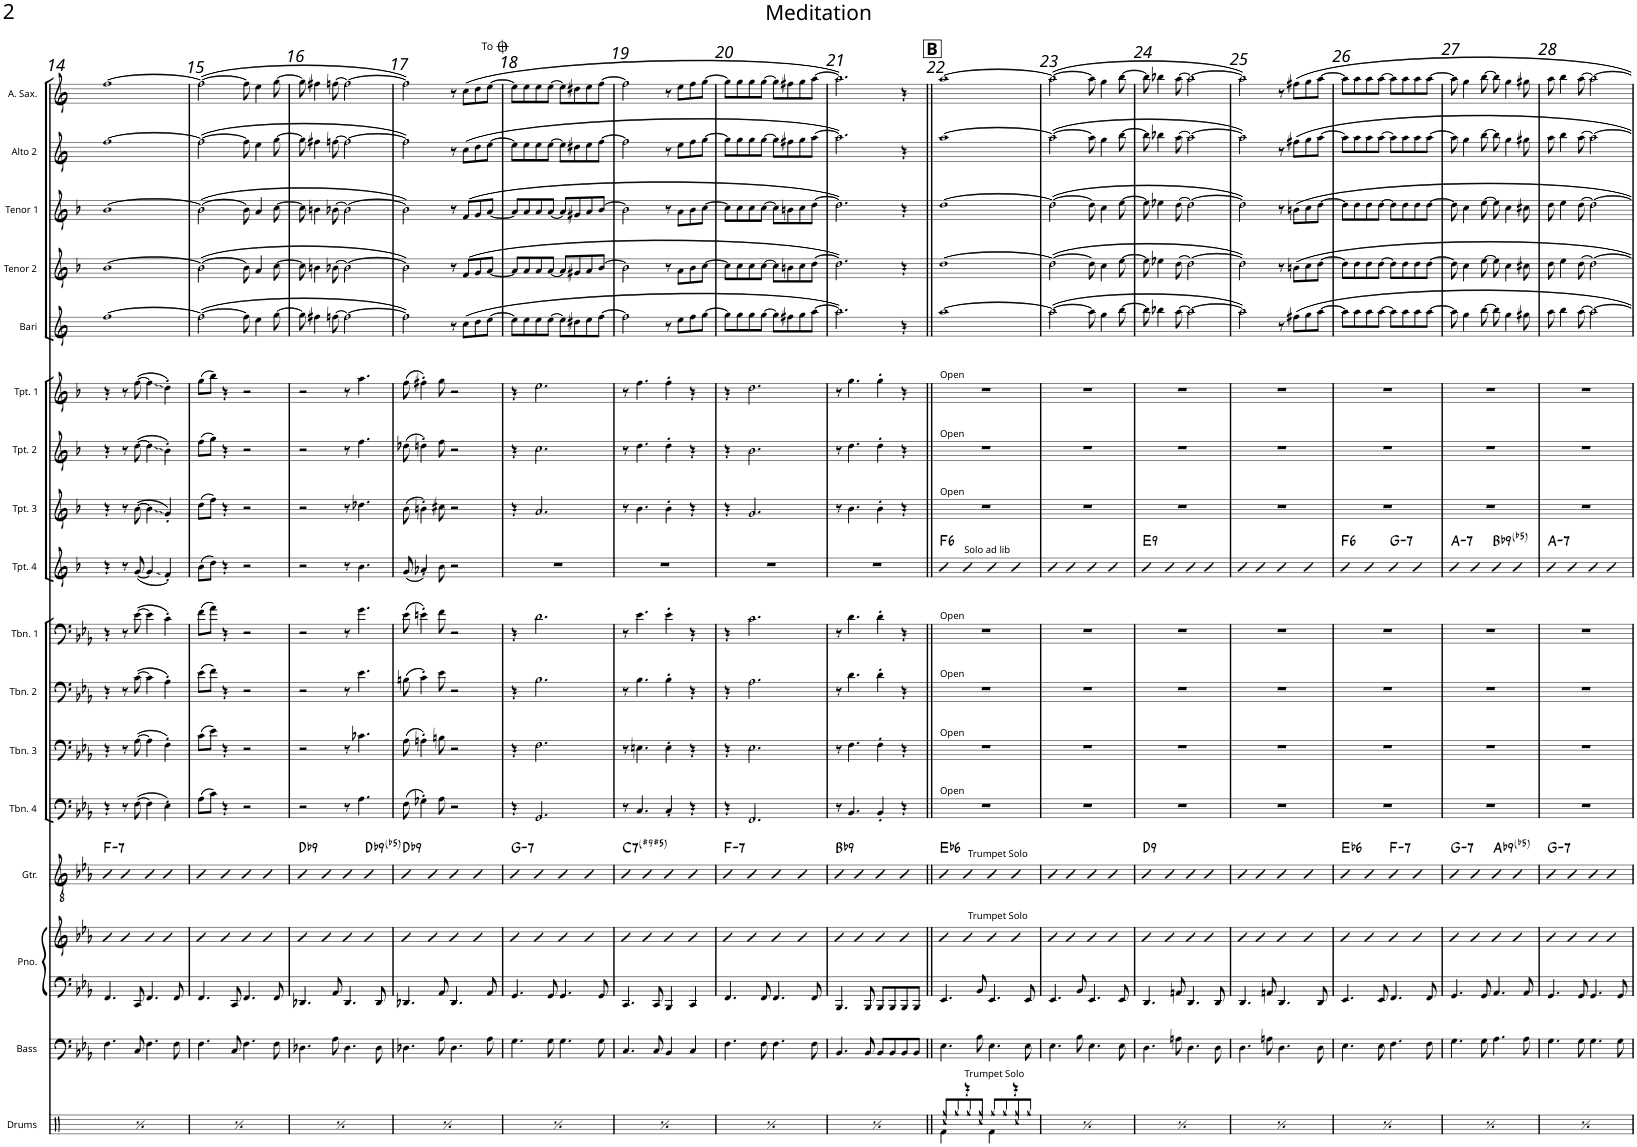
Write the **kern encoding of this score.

**kern	**harte	**kern	**harte	**kern	**harte	**kern	**kern	**harte	**kern	**kern	**harte	**kern	**harte	**kern	**kern	**kern	**kern	**kern	**harte	**kern	**kern	**kern	**kern	**kern	**kern	**kern	**kern
*part20	*part20	*part19	*part19	*part18	*part18	*part17	*part16	*part16	*part15	*part15	*part15	*part14	*part14	*part13	*part12	*part11	*part10	*part9	*part9	*part8	*part7	*part6	*part5	*part4	*part3	*part2	*part1
*staff21	*	*staff20	*	*staff19	*	*staff18	*staff17	*	*staff16	*staff15	*	*staff14	*	*staff13	*staff12	*staff11	*staff10	*staff9	*	*staff8	*staff7	*staff6	*staff5	*staff4	*staff3	*staff2	*staff1
*I"Bb chord changes	*	*I"Eb chord changes	*	*I"C chord changes	*	*I"Drums	*I"Bass	*	*I"Piano	*	*	*I"Guitar	*	*I"Trombone 4	*I"Trombone 3	*I"Trombone 2	*I"Trombone 1	*I"Trumpet 4	*	*I"Trumpet 3	*I"Trumpet 2	*I"Trumpet 1	*I"Bari Sax	*I"Tenor Sax 2	*I"Tenor Sax 1	*I"Alto Sax 2	*I"Alto Saxophone
*I'Bb changes	*	*I'Eb  changes	*	*I'C changes	*	*I'Drums	*I'Bass	*	*I'Pno.	*	*	*I'Gtr.	*	*I'Tbn. 4	*I'Tbn. 3	*I'Tbn. 2	*I'Tbn. 1	*I'Tpt. 4	*	*I'Tpt. 3	*I'Tpt. 2	*I'Tpt. 1	*I'Bari	*I'Tenor 2	*I'Tenor 1	*I'Alto 2	*I'A. Sax.
!!LO:PB:g=z
*clefG2	*	*clefG2	*	*clefG2	*	*clefX	*clefF4	*	*clefF4	*clefG2	*	*clefGv2	*	*clefF4	*clefF4	*clefF4	*clefF4	*clefG2	*	*clefG2	*clefG2	*clefG2	*clefG2	*clefG2	*clefG2	*clefG2	*clefG2
*Trd8c14	*	*Trd5c9	*	*	*	*	*Trd7c12	*	*	*	*	*	*	*	*	*	*	*Trd1c2	*	*Trd1c2	*Trd1c2	*Trd1c2	*Trd12c21	*Trd8c14	*Trd8c14	*Trd5c9	*Trd5c9
*k[b-]	*	*k[]	*	*k[b-e-a-]	*	*k[]	*k[b-e-a-]	*	*k[b-e-a-]	*k[b-e-a-]	*	*k[b-e-a-]	*	*k[b-e-a-]	*k[b-e-a-]	*k[b-e-a-]	*k[b-e-a-]	*k[b-]	*	*k[b-]	*k[b-]	*k[b-]	*k[]	*k[b-]	*k[b-]	*k[]	*k[]
*M4/4	*	*M4/4	*	*M4/4	*	*M4/4	*M4/4	*	*M4/4	*M4/4	*	*M4/4	*	*M4/4	*M4/4	*M4/4	*M4/4	*M4/4	*	*M4/4	*M4/4	*M4/4	*M4/4	*M4/4	*M4/4	*M4/4	*M4/4
*met(c)	*	*met(c)	*	*met(c)	*	*met(c)	*met(c)	*	*met(c)	*met(c)	*	*met(c)	*	*met(c)	*met(c)	*met(c)	*met(c)	*met(c)	*	*met(c)	*met(c)	*met(c)	*met(c)	*met(c)	*met(c)	*met(c)	*met(c)
=14	=14	=14	=14	=14	=14	=14	=14	=14	=14	=14	=14	=14	=14	=14	=14	=14	=14	=14	=14	=14	=14	=14	=14	=14	=14	=14	=14
*	*	*	*	*	*	*^	*	*	*	*	*	*	*	*	*	*	*	*	*	*	*	*	*	*	*	*	*
*	*	*	*	*	*	*	*^	*	*	*	*	*	*	*	*	*	*	*	*	*	*	*	*	*	*	*	*	*
!	!LO:H:kt=7	!	!LO:H:kt=7	!	!LO:H:kt=7	!	!	!	!	!LO:H:kt=7	!	!	!LO:H:kt=7	!	!LO:H:kt=7	!	!	!	!	!	!	!	!	!	!	!	!	!	!
4ccc	G:min7	4gg	D:min7	4b-	F:min7	4Rcc/	4Rf\	8Rgg/L	4.F\	F:min7	4.FF/	4b-	F:min7	4b-	F:min7	4r	4r	4r	4r	4r	.	4r	4r	4r	[1ff	[1b-	[1b-	[1ff	[1ff
.	.	.	.	.	.	.	.	8Rgg/	.	.	.	.	.	.	.	.	.	.	.	.	.	.	.	.	.	.	.	.	.
4ccc	.	4gg	.	4b-	.	8ryy	4r	8Rgg/	.	.	.	4b-	.	4b-	.	8r	8r	8r	8r	8r	.	8r	8r	8r	.	.	.	.	.
.	.	.	.	.	.	8Rcc/	.	8Rgg/J	8C/	.	8CC/	.	.	.	.	([8F\	([8A-\	([8c\	([8e-\	([8g/	.	([8b-\	([8dd\	([8ff\	.	.	.	.	.
4ccc	.	4gg	.	4b-	.	4ryy	4Rf\	8Rgg/L	4.F\	.	4.FF/	4b-	.	4b-	.	4F\]	4A-\]	4c\]	4e-\]	4g/]	.	4b-\]	4dd\]	4ff\]	.	.	.	.	.
.	.	.	.	.	.	.	.	8Rgg/	.	.	.	.	.	.	.	.	.	.	.	.	.	.	.	.	.	.	.	.	.
4ccc	.	4gg	.	4b-	.	4Rcc/	4r	8Rgg/	.	.	.	4b-	.	4b-	.	4E-'\)	4F'\)	4A-'\)	4c'\)	4f'/)	.	4g'/)	4b-'\)	4dd'\)	.	.	.	.	.
.	.	.	.	.	.	.	.	8Rgg/J	8F\	.	8FF/	.	.	.	.	.	.	.	.	.	.	.	.	.	.	.	.	.	.
=15	=15	=15	=15	=15	=15	=15	=15	=15	=15	=15	=15	=15	=15	=15	=15	=15	=15	=15	=15	=15	=15	=15	=15	=15	=15	=15	=15	=15	=15
4ccc	.	4gg	.	4b-	.	4Rcc/	4Rf\	8Rgg/L	4.F\	.	4.FF/	4b-	.	4b-	.	(8A-\L	(8c\L	(8e-\L	(8f\L	(8b-\L	.	(8dd\L	(8ff\L	(8gg\L	(2ff\_	(2b-\_	(2b-\_	(2ff\_	(2ff\_
.	.	.	.	.	.	.	.	8Rgg/	.	.	.	.	.	.	.	8c\J)	8e-\J)	8f\J)	8a-\J)	8dd\J)	.	8ff\J)	8gg\J)	8bb-\J)	.	.	.	.	.
4ccc	.	4gg	.	4b-	.	8ryy	4r	8Rgg/	.	.	.	4b-	.	4b-	.	4r	4r	4r	4r	4r	.	4r	4r	4r	.	.	.	.	.
.	.	.	.	.	.	8Rcc/	.	8Rgg/J	8C/	.	8CC/	.	.	.	.	.	.	.	.	.	.	.	.	.	.	.	.	.	.
4ccc	.	4gg	.	4b-	.	4ryy	4Rf\	8Rgg/L	4.F\	.	4.FF/	4b-	.	4b-	.	2r	2r	2r	2r	2r	.	2r	2r	2r	8ff\]	8b-\]	8b-\]	8ff\]	8ff\]
.	.	.	.	.	.	.	.	8Rgg/	.	.	.	.	.	.	.	.	.	.	.	.	.	.	.	.	4ee\	4a/	4a/	4ee\	4ee\
4ccc	.	4gg	.	4b-	.	4Rcc/	4r	8Rgg/	.	.	.	4b-	.	4b-	.	.	.	.	.	.	.	.	.	.	.	.	.	.	.
.	.	.	.	.	.	.	.	8Rgg/J	8F\	.	8FF/	.	.	.	.	.	.	.	.	.	.	.	.	.	[8gg\	[8cc\	[8cc\	[8gg\	[8gg\
=16	=16	=16	=16	=16	=16	=16	=16	=16	=16	=16	=16	=16	=16	=16	=16	=16	=16	=16	=16	=16	=16	=16	=16	=16	=16	=16	=16	=16	=16
!	!LO:H:kt=9	!	!LO:H:kt=9	!	!LO:H:kt=9	!	!	!	!	!LO:H:kt=9	!	!	!LO:H:kt=9	!	!LO:H:kt=9	!	!	!	!	!	!	!	!	!	!	!	!	!	!
*	*	*	*	*	*	*	*	*	*^	*	*	*	*	*	*	*	*	*	*	*	*	*	*	*	*	*	*	*	*
4ccc	Eb:9	4gg	Bb:9	4b-	Db:9	4Rcc/	4Rf\	8Rgg/L	4.D-X\	2.ryy	Db:9	4.DD-X/	4b-	Db:9	4b-	Db:9	2r	2r	2r	2r	2r	.	2r	2r	2r	8gg\]	8cc\]	8cc\]	8gg\]	8gg\]
.	.	.	.	.	.	.	.	8Rgg/	.	.	.	.	.	.	.	.	.	.	.	.	.	.	.	.	.	4ff#X\	4bn\	4bn\	4ff#X\	4ff#X\
4ccc	.	4gg	.	4b-	.	8ryy	4r	8Rgg/	.	.	.	.	4b-	.	4b-	.	.	.	.	.	.	.	.	.	.	.	.	.	.	.
.	.	.	.	.	.	8Rcc/	.	8Rgg/J	8A-\	.	.	8AA-/	.	.	.	.	.	.	.	.	.	.	.	.	.	[8ffn\	[8b-X\	[8b-X\	[8ffn\	[8ffn\
4ccc	.	4gg	.	4b-	.	4ryy	4Rf\	8Rgg/L	4.D-\	.	.	4.DD-/	4b-	.	4b-	.	8r	8r	8r	8r	8r	.	8r	8r	8r	2ff\_	2b-\_	2b-\_	2ff\_	2ff\_
.	.	.	.	.	.	.	.	8Rgg/	.	.	.	.	.	.	.	.	4.A-\	4.c-X\	4.e-\	4.g\	4.b-\	.	4.dd-X\	4.ff\	4.aa\	.	.	.	.	.
!	!LO:H:kt=9	!	!LO:H:kt=9	!	!LO:H:kt=9	!	!	!	!	!	!LO:H:kt=9	!	!	!LO:H:kt=9	!	!LO:H:kt=9	!	!	!	!	!	!	!	!	!	!	!	!	!	!
4ccc	Eb:(3,b5,b7,9)	4gg	Bb:(3,b5,b7,9)	4b-	Db:(3,b5,b7,9)	4Rcc/	4r	8Rgg/	.	4ryy	Db:(3,b5,b7,9)	.	4b-	Db:(3,b5,b7,9)	4b-	Db:(3,b5,b7,9)	.	.	.	.	.	.	.	.	.	.	.	.	.	.
.	.	.	.	.	.	.	.	8Rgg/J	8D-\	.	.	8DD-/	.	.	.	.	.	.	.	.	.	.	.	.	.	.	.	.	.	.
*	*	*	*	*	*	*	*	*	*v	*v	*	*	*	*	*	*	*	*	*	*	*	*	*	*	*	*	*	*	*	*
=17	=17	=17	=17	=17	=17	=17	=17	=17	=17	=17	=17	=17	=17	=17	=17	=17	=17	=17	=17	=17	=17	=17	=17	=17	=17	=17	=17	=17	=17
4ccc	Eb:9	4gg	Bb:9	4b-	Db:9	4Rcc/	4Rf\	8Rgg/L	4.D-X\	Db:9	4.DD-X/	4b-	Db:9	4b-	Db:9	(8F\	(8A-\	(8Bn\	(8e-\	(8g/	.	(8b-\	(8dd-X\	(8ff\	2ff\])	2b-\])	2b-\])	2ff\])	2ff\])
.	.	.	.	.	.	.	.	8Rgg/	.	.	.	.	.	.	.	4G-X'\)	4An'\)	4c'\)	4en'\)	4a-X'/)	.	4bn'\)	4ddn'\)	4ff#X'\)	.	.	.	.	.
4ccc	.	4gg	.	4b-	.	8ryy	4r	8Rgg/	.	.	.	4b-	.	4b-	.	.	.	.	.	.	.	.	.	.	.	.	.	.	.
.	.	.	.	.	.	8Rcc/	.	8Rgg/J	8A-\	.	8AA-/	.	.	.	.	8A-\	8Bn\	8e-\	8f\	8b-\	.	8cc#X\	8ff\	8gg\	.	.	.	.	.
4ccc	.	4gg	.	4b-	.	4ryy	4Rf\	8Rgg/L	4.D-\	.	4.DD-/	4b-	.	4b-	.	2r	2r	2r	2r	2r	.	2r	2r	2r	8r	8r	8r	8r	8r
.	.	.	.	.	.	.	.	8Rgg/	.	.	.	.	.	.	.	.	.	.	.	.	.	.	.	.	(8cc\L	(8f/L	(8f/L	(8cc\L	(8cc\L
4ccc	.	4gg	.	4b-	.	4Rcc/	4r	8Rgg/	.	.	.	4b-	.	4b-	.	.	.	.	.	.	.	.	.	.	8dd\	8g/	8g/	8dd\	8dd\
.	.	.	.	.	.	.	.	8Rgg/J	8A-\	.	8AA-/	.	.	.	.	.	.	.	.	.	.	.	.	.	[8ee\J	[8a/J	[8a/J	[8ee\J	[8ee\J
!	!LO:H:kt=9	!	!LO:H:kt=9	!	!LO:H:kt=9	!	!	!	!	!LO:H:kt=9	!	!	!LO:H:kt=9	!	!LO:H:kt=9	!	!	!	!	!	!	!	!	!	!	!	!	!	!LO:TX:a:t=To <font size="20"/>
=18	=18	=18	=18	=18	=18	=18	=18	=18	=18	=18	=18	=18	=18	=18	=18	=18	=18	=18	=18	=18	=18	=18	=18	=18	=18	=18	=18	=18	=18
!	!LO:H:kt=7	!	!LO:H:kt=7	!	!LO:H:kt=7	!	!	!	!	!LO:H:kt=7	!	!	!LO:H:kt=7	!	!LO:H:kt=7	!	!	!	!	!	!	!	!	!	!	!	!	!	!
4ccc	A:min7	4gg	E:min7	4b-	G:min7	4Rcc/	4Rf\	8Rgg/L	4.G\	G:min7	4.GG/	4b-	G:min7	4b-	G:min7	4r	4r	4r	4r	1r	.	4r	4r	4r	8ee\L]	8a/L]	8a/L]	8ee\L]	8ee\L]
.	.	.	.	.	.	.	.	8Rgg/	.	.	.	.	.	.	.	.	.	.	.	.	.	.	.	.	8ee\	8a/	8a/	8ee\	8ee\
4ccc	.	4gg	.	4b-	.	8ryy	4r	8Rgg/	.	.	.	4b-	.	4b-	.	2.GG/	2.F\	2.B-\	2.d\	.	.	2.a/	2.cc\	2.ee\	8ee\	8a/	8a/	8ee\	8ee\
.	.	.	.	.	.	8Rcc/	.	8Rgg/J	8G\	.	8GG/	.	.	.	.	.	.	.	.	.	.	.	.	.	[8ee\J	[8a/J	[8a/J	[8ee\J	[8ee\J
4ccc	.	4gg	.	4b-	.	4ryy	4Rf\	8Rgg/L	4.G\	.	4.GG/	4b-	.	4b-	.	.	.	.	.	.	.	.	.	.	8ee\L]	8a/L]	8a/L]	8ee\L]	8ee\L]
.	.	.	.	.	.	.	.	8Rgg/	.	.	.	.	.	.	.	.	.	.	.	.	.	.	.	.	8dd#X\	8g#X/	8g#X/	8dd#X\	8dd#X\
4ccc	.	4gg	.	4b-	.	4Rcc/	4r	8Rgg/	.	.	.	4b-	.	4b-	.	.	.	.	.	.	.	.	.	.	8ee\	8a/	8a/	8ee\	8ee\
.	.	.	.	.	.	.	.	8Rgg/J	8G\	.	8GG/	.	.	.	.	.	.	.	.	.	.	.	.	.	[8ff\J	[8b-/J	[8b-/J	[8ff\J	[8ff\J
=19	=19	=19	=19	=19	=19	=19	=19	=19	=19	=19	=19	=19	=19	=19	=19	=19	=19	=19	=19	=19	=19	=19	=19	=19	=19	=19	=19	=19	=19
!	!LO:H:kt=7	!	!LO:H:kt=7	!	!LO:H:kt=7	!	!	!	!	!LO:H:kt=7	!	!	!LO:H:kt=7	!	!LO:H:kt=7	!	!	!	!	!	!	!	!	!	!	!	!	!	!
4ccc	D:(3,#5,b7,#9)	4gg	A:(3,#5,b7,#9)	4b-	C:(3,#5,b7,#9)	4Rcc/	4Rf\	8Rgg/L	4.C/	C:(3,#5,b7,#9)	4.CC/	4b-	C:(3,#5,b7,#9)	4b-	C:(3,#5,b7,#9)	8r	8r	8r	8r	1r	.	8r	8r	8r	2ff\]	2b-\]	2b-\]	2ff\]	2ff\]
.	.	.	.	.	.	.	.	8Rgg/	.	.	.	.	.	.	.	4.C/	4.En\	4.B-\	4.e-\	.	.	4.b-\	4.dd\	4.ff\	.	.	.	.	.
4ccc	.	4gg	.	4b-	.	8ryy	4r	8Rgg/	.	.	.	4b-	.	4b-	.	.	.	.	.	.	.	.	.	.	.	.	.	.	.
.	.	.	.	.	.	8Rcc/	.	8Rgg/J	8C/	.	8CC/	.	.	.	.	.	.	.	.	.	.	.	.	.	.	.	.	.	.
4ccc	.	4gg	.	4b-	.	4ryy	4Rf\	8Rgg/L	4BB-/	.	4BBB-/	4b-	.	4b-	.	4C'/	4E'\	4B-'\	4e-'\	.	.	4b-'\	4dd'\	4ff'\	8r	8r	8r	8r	8r
.	.	.	.	.	.	.	.	8Rgg/	.	.	.	.	.	.	.	.	.	.	.	.	.	.	.	.	8ee\L	8a\L	8a\L	8ee\L	8ee\L
4ccc	.	4gg	.	4b-	.	4Rcc/	4r	8Rgg/	4C/	.	4CC/	4b-	.	4b-	.	4r	4r	4r	4r	.	.	4r	4r	4r	8ff\	8b-\	8b-\	8ff\	8ff\
.	.	.	.	.	.	.	.	8Rgg/J	.	.	.	.	.	.	.	.	.	.	.	.	.	.	.	.	[8gg\J	[8cc\J	[8cc\J	[8gg\J	[8gg\J
=20	=20	=20	=20	=20	=20	=20	=20	=20	=20	=20	=20	=20	=20	=20	=20	=20	=20	=20	=20	=20	=20	=20	=20	=20	=20	=20	=20	=20	=20
!	!LO:H:kt=7	!	!LO:H:kt=7	!	!LO:H:kt=7	!	!	!	!	!LO:H:kt=7	!	!	!LO:H:kt=7	!	!LO:H:kt=7	!	!	!	!	!	!	!	!	!	!	!	!	!	!
4ccc	G:min7	4gg	D:min7	4b-	F:min7	4Rcc/	4Rf\	8Rgg/L	4.F\	F:min7	4.FF/	4b-	F:min7	4b-	F:min7	4r	4r	4r	4r	1r	.	4r	4r	4r	8gg\L]	8cc\L]	8cc\L]	8gg\L]	8gg\L]
.	.	.	.	.	.	.	.	8Rgg/	.	.	.	.	.	.	.	.	.	.	.	.	.	.	.	.	8gg\	8cc\	8cc\	8gg\	8gg\
4ccc	.	4gg	.	4b-	.	8ryy	4r	8Rgg/	.	.	.	4b-	.	4b-	.	2.FF/	2.E-\	2.A-\	2.c\	.	.	2.g/	2.b-\	2.dd\	8gg\	8cc\	8cc\	8gg\	8gg\
.	.	.	.	.	.	8Rcc/	.	8Rgg/J	8F\	.	8FF/	.	.	.	.	.	.	.	.	.	.	.	.	.	[8gg\J	[8cc\J	[8cc\J	[8gg\J	[8gg\J
4ccc	.	4gg	.	4b-	.	4ryy	4Rf\	8Rgg/L	4.F\	.	4.FF/	4b-	.	4b-	.	.	.	.	.	.	.	.	.	.	8gg\L]	8cc\L]	8cc\L]	8gg\L]	8gg\L]
.	.	.	.	.	.	.	.	8Rgg/	.	.	.	.	.	.	.	.	.	.	.	.	.	.	.	.	8ff#X\	8bn\	8bn\	8ff#X\	8ff#X\
4ccc	.	4gg	.	4b-	.	4Rcc/	4r	8Rgg/	.	.	.	4b-	.	4b-	.	.	.	.	.	.	.	.	.	.	8gg\	8cc\	8cc\	8gg\	8gg\
.	.	.	.	.	.	.	.	8Rgg/J	8F\	.	8FF/	.	.	.	.	.	.	.	.	.	.	.	.	.	[8aa\J	[8dd\J	[8dd\J	[8aa\J	[8aa\J
=21	=21	=21	=21	=21	=21	=21	=21	=21	=21	=21	=21	=21	=21	=21	=21	=21	=21	=21	=21	=21	=21	=21	=21	=21	=21	=21	=21	=21	=21
!	!LO:H:kt=9	!	!LO:H:kt=9	!	!LO:H:kt=9	!	!	!	!	!LO:H:kt=9	!	!	!LO:H:kt=9	!	!LO:H:kt=9	!	!	!	!	!	!	!	!	!	!	!	!	!	!
4ccc	C:9	4gg	G:9	4b-	Bb:9	4Rcc/	4Rf\	8Rgg/L	4.BB-/	Bb:9	4.BBB-/	4b-	Bb:9	4b-	Bb:9	8r	8r	8r	8r	1r	.	8r	8r	8r	2.aa\])	2.dd\])	2.dd\])	2.aa\])	2.aa\])
.	.	.	.	.	.	.	.	8Rgg/	.	.	.	.	.	.	.	4.BB-/	4.F\	4.d\	4.d\	.	.	4.b-\	4.dd\	4.gg\	.	.	.	.	.
4ccc	.	4gg	.	4b-	.	8ryy	4r	8Rgg/	.	.	.	4b-	.	4b-	.	.	.	.	.	.	.	.	.	.	.	.	.	.	.
.	.	.	.	.	.	8Rcc/	.	8Rgg/J	8BB-/	.	8BBB-/	.	.	.	.	.	.	.	.	.	.	.	.	.	.	.	.	.	.
4ccc	.	4gg	.	4b-	.	4ryy	4Rf\	8Rgg/L	8BB-/L	.	8BBB-/L	4b-	.	4b-	.	4BB-'/	4F'\	4d'\	4d'\	.	.	4b-'\	4dd'\	4gg'\	.	.	.	.	.
.	.	.	.	.	.	.	.	8Rgg/	8BB-/	.	8BBB-/	.	.	.	.	.	.	.	.	.	.	.	.	.	.	.	.	.	.
4ccc	.	4gg	.	4b-	.	4Rcc/	4r	8Rgg/	8BB-/	.	8BBB-/	4b-	.	4b-	.	4r	4r	4r	4r	.	.	4r	4r	4r	4r	4r	4r	4r	4r
.	.	.	.	.	.	.	.	8Rgg/J	8BB-/J	.	8BBB-/J	.	.	.	.	.	.	.	.	.	.	.	.	.	.	.	.	.	.
!!LO:REH:place=s1:a:B:rj:fs=18:t=B
=22||	=22||	=22||	=22||	=22||	=22||	=22||	=22||	=22||	=22||	=22||	=22||	=22||	=22||	=22||	=22||	=22||	=22||	=22||	=22||	=22||	=22||	=22||	=22||	=22||	=22||	=22||	=22||	=22||	=22||
!	!	!	!	!	!	!	!	!	!	!	!	!	!	!	!	!	!	!	!	!	!	!	!	!LO:TX:a:t=Open	!	!	!	!	!
!	!	!	!	!	!	!	!	!	!	!	!	!	!	!	!	!	!	!	!	!	!	!	!LO:TX:a:t=Open	!	!	!	!	!	!
!	!	!	!	!	!	!	!	!	!	!	!	!	!	!	!	!	!	!	!	!	!	!LO:TX:a:t=Open	!	!	!	!	!	!	!
!	!	!	!	!	!	!	!	!	!	!	!	!	!	!	!	!	!	!	!LO:TX:a:t=Open	!	!	!	!	!	!	!	!	!	!
!	!	!	!	!	!	!	!	!	!	!	!	!	!	!	!	!	!	!LO:TX:a:t=Open	!	!	!	!	!	!	!	!	!	!	!
!	!	!	!	!	!	!	!	!	!	!	!	!	!	!	!	!	!LO:TX:a:t=Open	!	!	!	!	!	!	!	!	!	!	!	!
!	!	!	!	!	!	!	!	!	!	!	!	!	!	!	!	!LO:TX:a:t=Open	!	!	!	!	!	!	!	!	!	!	!	!	!
!	!	!	!	!	!	!	!	!	!	!	!	!	!	!LO:TX:a:t=Trumpet Solo	!	!	!	!	!	!	!	!	!	!	!	!	!	!	!
!	!	!	!	!	!	!	!	!	!	!	!	!LO:TX:a:t=Trumpet Solo	!	!	!	!	!	!	!	!	!	!	!	!	!	!	!	!	!
!	!	!	!	!LO:TX:a:t=Trumpet Solo	!	!	!	!	!	!	!	!	!	!	!	!	!	!	!	!	!	!	!	!	!	!	!	!	!
!	!	!LO:TX:a:t=Trumpet Solo	!	!	!	!	!	!	!	!	!	!	!	!	!	!	!	!	!	!	!	!	!	!	!	!	!	!	!
!LO:TX:a:t=Trumpet Solo	!LO:H:kt=6	!	!LO:H:kt=6	!	!LO:H:kt=6	!	!	!	!	!LO:H:kt=6	!	!	!LO:H:kt=6	!	!LO:H:kt=6	!	!	!	!	!	!LO:H:kt=6	!	!	!	!	!	!	!	!
4ccc	F:maj6	4gg	C:maj6	4b-	Eb:maj6	4Rcc/	4Rf\	8Rgg/L	4.E-\	Eb:maj6	4.EE-/	4b-	Eb:maj6	4b-	Eb:maj6	1r	1r	1r	1r	4b-	F:maj6	1r	1r	1r	[1aa	[1dd	[1dd	[1aa	[1aa
.	.	.	.	.	.	.	.	8Rgg/	.	.	.	.	.	.	.	.	.	.	.	.	.	.	.	.	.	.	.	.	.
!	!	!	!	!	!	!	!	!	!	!	!	!	!	!	!	!	!	!	!	!LO:TX:a:t=Solo ad lib	!	!	!	!	!	!	!	!	!
!	!	!	!	!	!	!LO:TX:a:t=Trumpet Solo	!	!	!	!	!	!	!	!	!	!	!	!	!	!	!	!	!	!	!	!	!	!	!
4ccc	.	4gg	.	4b-	.	8ryy	4r	8Rgg/	.	.	.	4b-	.	4b-	.	.	.	.	.	4b-	.	.	.	.	.	.	.	.	.
.	.	.	.	.	.	8Rcc/	.	8Rgg/J	8B-\	.	8BB-/	.	.	.	.	.	.	.	.	.	.	.	.	.	.	.	.	.	.
4ccc	.	4gg	.	4b-	.	4ryy	4Rf\	8Rgg/L	4.E-\	.	4.EE-/	4b-	.	4b-	.	.	.	.	.	4b-	.	.	.	.	.	.	.	.	.
.	.	.	.	.	.	.	.	8Rgg/	.	.	.	.	.	.	.	.	.	.	.	.	.	.	.	.	.	.	.	.	.
4ccc	.	4gg	.	4b-	.	4Rcc/	4r	8Rgg/	.	.	.	4b-	.	4b-	.	.	.	.	.	4b-	.	.	.	.	.	.	.	.	.
.	.	.	.	.	.	.	.	8Rgg/J	8E-\	.	8EE-/	.	.	.	.	.	.	.	.	.	.	.	.	.	.	.	.	.	.
=23	=23	=23	=23	=23	=23	=23	=23	=23	=23	=23	=23	=23	=23	=23	=23	=23	=23	=23	=23	=23	=23	=23	=23	=23	=23	=23	=23	=23	=23
4ccc	.	4gg	.	4b-	.	4Rcc/	4Rf\	8Rgg/L	4.E-\	.	4.EE-/	4b-	.	4b-	.	1r	1r	1r	1r	4b-	.	1r	1r	1r	(2aa\_	(2dd\_	(2dd\_	(2aa\_	(2aa\_
.	.	.	.	.	.	.	.	8Rgg/	.	.	.	.	.	.	.	.	.	.	.	.	.	.	.	.	.	.	.	.	.
!	!	!	!	!	!	!LO:TX:a:t=Trumpet Solo	!	!	!	!	!	!	!	!	!	!	!	!	!	!	!	!	!	!	!	!	!	!	!
4ccc	.	4gg	.	4b-	.	8ryy	4r	8Rgg/	.	.	.	4b-	.	4b-	.	.	.	.	.	4b-	.	.	.	.	.	.	.	.	.
.	.	.	.	.	.	8Rcc/	.	8Rgg/J	8B-\	.	8BB-/	.	.	.	.	.	.	.	.	.	.	.	.	.	.	.	.	.	.
4ccc	.	4gg	.	4b-	.	4ryy	4Rf\	8Rgg/L	4.E-\	.	4.EE-/	4b-	.	4b-	.	.	.	.	.	4b-	.	.	.	.	8aa\]	8dd\]	8dd\]	8aa\]	8aa\]
.	.	.	.	.	.	.	.	8Rgg/	.	.	.	.	.	.	.	.	.	.	.	.	.	.	.	.	4gg\	4cc\	4cc\	4gg\	4gg\
4ccc	.	4gg	.	4b-	.	4Rcc/	4r	8Rgg/	.	.	.	4b-	.	4b-	.	.	.	.	.	4b-	.	.	.	.	.	.	.	.	.
.	.	.	.	.	.	.	.	8Rgg/J	8E-\	.	8EE-/	.	.	.	.	.	.	.	.	.	.	.	.	.	[8bb\	[8ee\	[8ee\	[8bb\	[8bb\
=24	=24	=24	=24	=24	=24	=24	=24	=24	=24	=24	=24	=24	=24	=24	=24	=24	=24	=24	=24	=24	=24	=24	=24	=24	=24	=24	=24	=24	=24
!	!LO:H:kt=9	!	!LO:H:kt=9	!	!LO:H:kt=9	!	!	!	!	!LO:H:kt=9	!	!	!LO:H:kt=9	!	!LO:H:kt=9	!	!	!	!	!	!LO:H:kt=9	!	!	!	!	!	!	!	!
4ccc	E:9	4gg	B:9	4b-	D:9	4Rcc/	4Rf\	8Rgg/L	4.D\	D:9	4.DD/	4b-	D:9	4b-	D:9	1r	1r	1r	1r	4b-	E:9	1r	1r	1r	8bb\]	8ee\]	8ee\]	8bb\]	8bb\]
.	.	.	.	.	.	.	.	8Rgg/	.	.	.	.	.	.	.	.	.	.	.	.	.	.	.	.	4bb-X\	4ee-X\	4ee-X\	4bb-X\	4bb-X\
!	!	!	!	!	!	!LO:TX:a:t=Trumpet Solo	!	!	!	!	!	!	!	!	!	!	!	!	!	!	!	!	!	!	!	!	!	!	!
4ccc	.	4gg	.	4b-	.	8ryy	4r	8Rgg/	.	.	.	4b-	.	4b-	.	.	.	.	.	4b-	.	.	.	.	.	.	.	.	.
.	.	.	.	.	.	8Rcc/	.	8Rgg/J	8An\	.	8AAn/	.	.	.	.	.	.	.	.	.	.	.	.	.	[8aa\	[8dd\	[8dd\	[8aa\	[8aa\
4ccc	.	4gg	.	4b-	.	4ryy	4Rf\	8Rgg/L	4.D\	.	4.DD/	4b-	.	4b-	.	.	.	.	.	4b-	.	.	.	.	2aa\_	2dd\_	2dd\_	2aa\_	2aa\_
.	.	.	.	.	.	.	.	8Rgg/	.	.	.	.	.	.	.	.	.	.	.	.	.	.	.	.	.	.	.	.	.
4ccc	.	4gg	.	4b-	.	4Rcc/	4r	8Rgg/	.	.	.	4b-	.	4b-	.	.	.	.	.	4b-	.	.	.	.	.	.	.	.	.
.	.	.	.	.	.	.	.	8Rgg/J	8D\	.	8DD/	.	.	.	.	.	.	.	.	.	.	.	.	.	.	.	.	.	.
=25	=25	=25	=25	=25	=25	=25	=25	=25	=25	=25	=25	=25	=25	=25	=25	=25	=25	=25	=25	=25	=25	=25	=25	=25	=25	=25	=25	=25	=25
4ccc	.	4gg	.	4b-	.	4Rcc/	4Rf\	8Rgg/L	4.D\	.	4.DD/	4b-	.	4b-	.	1r	1r	1r	1r	4b-	.	1r	1r	1r	2aa\])	2dd\])	2dd\])	2aa\])	2aa\])
.	.	.	.	.	.	.	.	8Rgg/	.	.	.	.	.	.	.	.	.	.	.	.	.	.	.	.	.	.	.	.	.
!	!	!	!	!	!	!LO:TX:a:t=Trumpet Solo	!	!	!	!	!	!	!	!	!	!	!	!	!	!	!	!	!	!	!	!	!	!	!
4ccc	.	4gg	.	4b-	.	8ryy	4r	8Rgg/	.	.	.	4b-	.	4b-	.	.	.	.	.	4b-	.	.	.	.	.	.	.	.	.
.	.	.	.	.	.	8Rcc/	.	8Rgg/J	8An\	.	8AAn/	.	.	.	.	.	.	.	.	.	.	.	.	.	.	.	.	.	.
4ccc	.	4gg	.	4b-	.	4ryy	4Rf\	8Rgg/L	4.D\	.	4.DD/	4b-	.	4b-	.	.	.	.	.	4b-	.	.	.	.	8r	8r	8r	8r	8r
.	.	.	.	.	.	.	.	8Rgg/	.	.	.	.	.	.	.	.	.	.	.	.	.	.	.	.	8ff#X\L	8bn\L	8bn\L	8ff#X\L	8ff#X\L
4ccc	.	4gg	.	4b-	.	4Rcc/	4r	8Rgg/	.	.	.	4b-	.	4b-	.	.	.	.	.	4b-	.	.	.	.	8gg\	8cc\	8cc\	8gg\	8gg\
.	.	.	.	.	.	.	.	8Rgg/J	8D\	.	8DD/	.	.	.	.	.	.	.	.	.	.	.	.	.	[8aa\J	[8dd\J	[8dd\J	[8aa\J	[8aa\J
=26	=26	=26	=26	=26	=26	=26	=26	=26	=26	=26	=26	=26	=26	=26	=26	=26	=26	=26	=26	=26	=26	=26	=26	=26	=26	=26	=26	=26	=26
!	!LO:H:kt=6	!	!LO:H:kt=6	!	!LO:H:kt=6	!	!	!	!	!LO:H:kt=6	!	!	!LO:H:kt=6	!	!LO:H:kt=6	!	!	!	!	!	!LO:H:kt=6	!	!	!	!	!	!	!	!
4ccc	F:maj6	4gg	C:maj6	4b-	Eb:maj6	4Rcc/	4Rf\	8Rgg/L	4.E-\	Eb:maj6	4.EE-/	4b-	Eb:maj6	4b-	Eb:maj6	1r	1r	1r	1r	4b-	F:maj6	1r	1r	1r	8aa\L]	8dd\L]	8dd\L]	8aa\L]	8aa\L]
.	.	.	.	.	.	.	.	8Rgg/	.	.	.	.	.	.	.	.	.	.	.	.	.	.	.	.	8aa\	8dd\	8dd\	8aa\	8aa\
!	!	!	!	!	!	!LO:TX:a:t=Trumpet Solo	!	!	!	!	!	!	!	!	!	!	!	!	!	!	!	!	!	!	!	!	!	!	!
4ccc	.	4gg	.	4b-	.	8ryy	4r	8Rgg/	.	.	.	4b-	.	4b-	.	.	.	.	.	4b-	.	.	.	.	8aa\	8dd\	8dd\	8aa\	8aa\
.	.	.	.	.	.	8Rcc/	.	8Rgg/J	8E-\	.	8EE-/	.	.	.	.	.	.	.	.	.	.	.	.	.	[8aa\J	[8dd\J	[8dd\J	[8aa\J	[8aa\J
!	!LO:H:kt=7	!	!LO:H:kt=7	!	!LO:H:kt=7	!	!	!	!	!LO:H:kt=7	!	!	!LO:H:kt=7	!	!LO:H:kt=7	!	!	!	!	!	!LO:H:kt=7	!	!	!	!	!	!	!	!
4ccc	G:min7	4gg	D:min7	4b-	F:min7	4ryy	4Rf\	8Rgg/L	4.F\	F:min7	4.FF/	4b-	F:min7	4b-	F:min7	.	.	.	.	4b-	G:min7	.	.	.	8aa\L]	8dd\L]	8dd\L]	8aa\L]	8aa\L]
.	.	.	.	.	.	.	.	8Rgg/	.	.	.	.	.	.	.	.	.	.	.	.	.	.	.	.	8aa\	8dd\	8dd\	8aa\	8aa\
4ccc	.	4gg	.	4b-	.	4Rcc/	4r	8Rgg/	.	.	.	4b-	.	4b-	.	.	.	.	.	4b-	.	.	.	.	8aa\	8dd\	8dd\	8aa\	8aa\
.	.	.	.	.	.	.	.	8Rgg/J	8F\	.	8FF/	.	.	.	.	.	.	.	.	.	.	.	.	.	[8aa\J	[8dd\J	[8dd\J	[8aa\J	[8aa\J
=27	=27	=27	=27	=27	=27	=27	=27	=27	=27	=27	=27	=27	=27	=27	=27	=27	=27	=27	=27	=27	=27	=27	=27	=27	=27	=27	=27	=27	=27
!	!LO:H:kt=7	!	!LO:H:kt=7	!	!LO:H:kt=7	!	!	!	!	!LO:H:kt=7	!	!	!LO:H:kt=7	!	!LO:H:kt=7	!	!	!	!	!	!LO:H:kt=7	!	!	!	!	!	!	!	!
4ccc	A:min7	4gg	E:min7	4b-	G:min7	4Rcc/	4Rf\	8Rgg/L	4.G\	G:min7	4.GG/	4b-	G:min7	4b-	G:min7	1r	1r	1r	1r	4b-	A:min7	1r	1r	1r	8aa\]	8dd\]	8dd\]	8aa\]	8aa\]
.	.	.	.	.	.	.	.	8Rgg/	.	.	.	.	.	.	.	.	.	.	.	.	.	.	.	.	4gg\	4cc\	4cc\	4gg\	4gg\
!	!	!	!	!	!	!LO:TX:a:t=Trumpet Solo	!	!	!	!	!	!	!	!	!	!	!	!	!	!	!	!	!	!	!	!	!	!	!
4ccc	.	4gg	.	4b-	.	8ryy	4r	8Rgg/	.	.	.	4b-	.	4b-	.	.	.	.	.	4b-	.	.	.	.	.	.	.	.	.
.	.	.	.	.	.	8Rcc/	.	8Rgg/J	8G\	.	8GG/	.	.	.	.	.	.	.	.	.	.	.	.	.	[8bb\	[8ee\	[8ee\	[8bb\	[8bb\
!	!LO:H:kt=9	!	!LO:H:kt=9	!	!LO:H:kt=9	!	!	!	!	!LO:H:kt=9	!	!	!LO:H:kt=9	!	!LO:H:kt=9	!	!	!	!	!	!LO:H:kt=9	!	!	!	!	!	!	!	!
4ccc	Bb:(3,b5,b7,9)	4gg	F:(3,b5,b7,9)	4b-	Ab:(3,b5,b7,9)	4ryy	4Rf\	8Rgg/L	4.A-\	Ab:(3,b5,b7,9)	4.AA-/	4b-	Ab:(3,b5,b7,9)	4b-	Ab:(3,b5,b7,9)	.	.	.	.	4b-	Bb:(3,b5,b7,9)	.	.	.	8bb\]	8ee\]	8ee\]	8bb\]	8bb\]
.	.	.	.	.	.	.	.	8Rgg/	.	.	.	.	.	.	.	.	.	.	.	.	.	.	.	.	4gg\	4cc\	4cc\	4gg\	4gg\
4ccc	.	4gg	.	4b-	.	4Rcc/	4r	8Rgg/	.	.	.	4b-	.	4b-	.	.	.	.	.	4b-	.	.	.	.	.	.	.	.	.
.	.	.	.	.	.	.	.	8Rgg/J	8A-\	.	8AA-/	.	.	.	.	.	.	.	.	.	.	.	.	.	8gg#X\	8cc#X\	8cc#X\	8gg#X\	8gg#X\
=28	=28	=28	=28	=28	=28	=28	=28	=28	=28	=28	=28	=28	=28	=28	=28	=28	=28	=28	=28	=28	=28	=28	=28	=28	=28	=28	=28	=28	=28
!	!LO:H:kt=7	!	!LO:H:kt=7	!	!LO:H:kt=7	!	!	!	!	!LO:H:kt=7	!	!	!LO:H:kt=7	!	!LO:H:kt=7	!	!	!	!	!	!LO:H:kt=7	!	!	!	!	!	!	!	!
4ccc	A:min7	4gg	E:min7	4b-	G:min7	4Rcc/	4Rf\	8Rgg/L	4.G\	G:min7	4.GG/	4b-	G:min7	4b-	G:min7	1r	1r	1r	1r	4b-	A:min7	1r	1r	1r	8aa\	8dd\	8dd\	8aa\	8aa\
.	.	.	.	.	.	.	.	8Rgg/	.	.	.	.	.	.	.	.	.	.	.	.	.	.	.	.	4bb\	4ee\	4ee\	4bb\	4bb\
!	!	!	!	!	!	!LO:TX:a:t=Trumpet Solo	!	!	!	!	!	!	!	!	!	!	!	!	!	!	!	!	!	!	!	!	!	!	!
4ccc	.	4gg	.	4b-	.	8ryy	4r	8Rgg/	.	.	.	4b-	.	4b-	.	.	.	.	.	4b-	.	.	.	.	.	.	.	.	.
.	.	.	.	.	.	8Rcc/	.	8Rgg/J	8G\	.	8GG/	.	.	.	.	.	.	.	.	.	.	.	.	.	[8aa\	[8dd\	[8dd\	[8aa\	[8aa\
4ccc	.	4gg	.	4b-	.	4ryy	4Rf\	8Rgg/L	4.G\	.	4.GG/	4b-	.	4b-	.	.	.	.	.	4b-	.	.	.	.	2aa\_	2dd\_	2dd\_	2aa\_	2aa\_
.	.	.	.	.	.	.	.	8Rgg/	.	.	.	.	.	.	.	.	.	.	.	.	.	.	.	.	.	.	.	.	.
4ccc	.	4gg	.	4b-	.	4Rcc/	4r	8Rgg/	.	.	.	4b-	.	4b-	.	.	.	.	.	4b-	.	.	.	.	.	.	.	.	.
.	.	.	.	.	.	.	.	8Rgg/J	8G\	.	8GG/	.	.	.	.	.	.	.	.	.	.	.	.	.	.	.	.	.	.
*	*	*	*	*	*	*v	*v	*v	*	*	*	*	*	*	*	*	*	*	*	*	*	*	*	*	*	*	*	*	*
=	=	=	=	=	=	=	=	=	=	=	=	=	=	=	=	=	=	=	=	=	=	=	=	=	=	=	=
*-	*-	*-	*-	*-	*-	*-	*-	*-	*-	*-	*-	*-	*-	*-	*-	*-	*-	*-	*-	*-	*-	*-	*-	*-	*-	*-	*-
